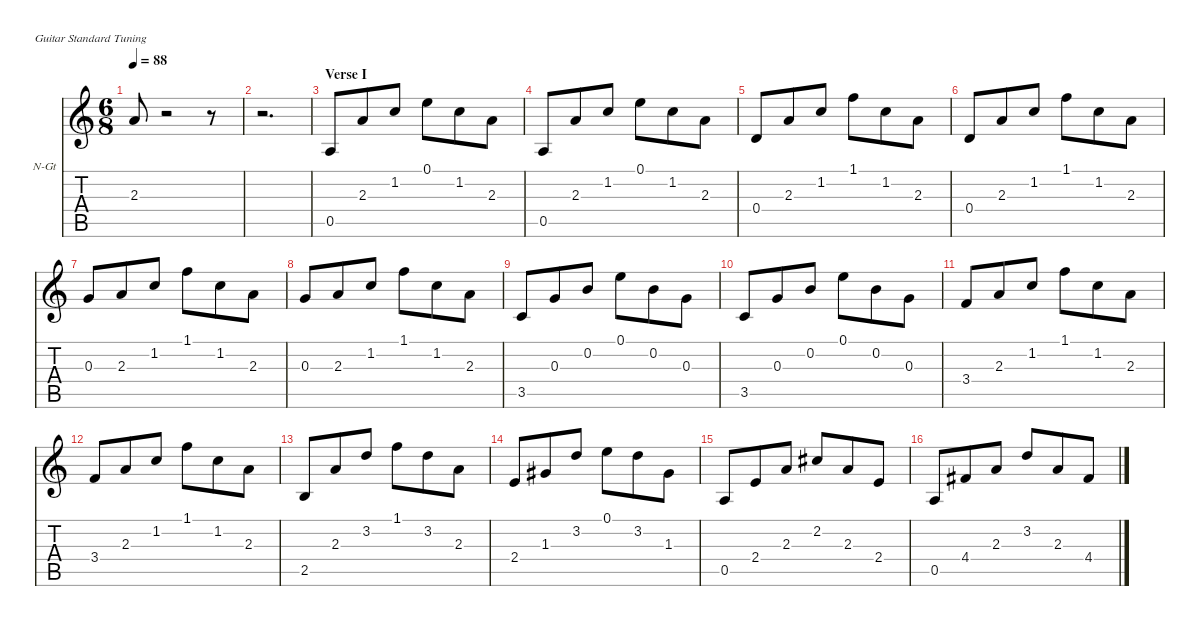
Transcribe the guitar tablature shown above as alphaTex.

\hideDynamics
\bracketExtendMode nobrackets
\firstSystemTrackNameOrientation horizontal
\otherSystemsTrackNameOrientation horizontal
\track ("E.Guitar            " "N-Gt") {instrument acousticguitarnylon}
\staff {score tabs}
\tuning (E4 B3 G3 D3 A2 E2)
\ts (6 8)
\tempo 88
\clef g2
\ks c
2.3.8{dy mf} r.2 r.8 |
r.2{d} |
\section ("" "Verse I")
0.5.8 2.3.8 1.2.8 0.1.8 1.2.8 2.3.8 |
0.5.8 2.3.8 1.2.8 0.1.8 1.2.8 2.3.8 |
0.4.8 2.3.8 1.2.8 1.1.8 1.2.8 2.3.8 |
0.4.8 2.3.8 1.2.8 1.1.8 1.2.8 2.3.8 |
0.3.8 2.3.8 1.2.8 1.1.8 1.2.8 2.3.8 |
0.3.8 2.3.8 1.2.8 1.1.8 1.2.8 2.3.8 |
3.5.8 0.3.8 0.2.8 0.1.8 0.2.8 0.3.8 |
3.5.8 0.3.8 0.2.8 0.1.8 0.2.8 0.3.8 |
3.4.8 2.3.8 1.2.8 1.1.8 1.2.8 2.3.8 |
3.4.8 2.3.8 1.2.8 1.1.8 1.2.8 2.3.8 |
2.5.8 2.3.8 3.2.8 1.1.8 3.2.8 2.3.8 |
2.4.8 1.3{acc #}.8 3.2.8 0.1.8 3.2.8 1.3{acc #}.8 |
0.5.8 2.4.8 2.3.8 2.2{acc #}.8 2.3.8 2.4.8 |
0.5.8 4.4{acc #}.8 2.3.8 3.2.8 2.3.8 4.4{acc #}.8
